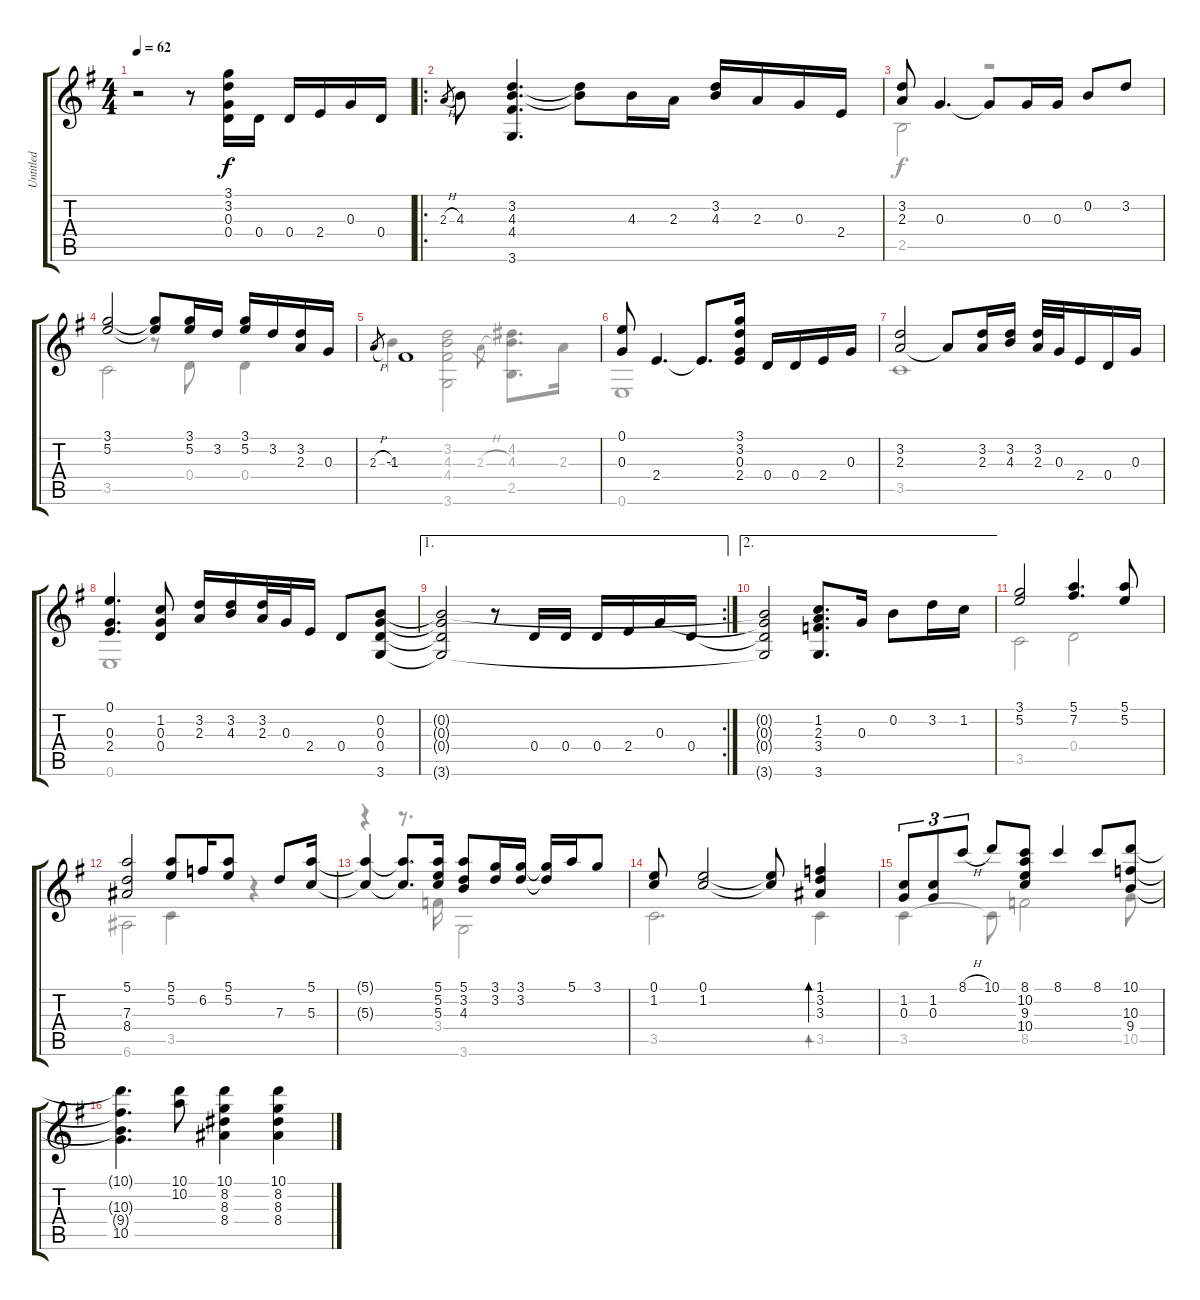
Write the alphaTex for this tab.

\track ("Untitled" "Untitled") {instrument acousticguitarnylon}
\staff {score tabs}
\tuning (E4 B3 G3 D3 A2 E2) {hide}
\voice
\ts (4 4)
\tempo 62
\clef g2
\ks g
r.2{dy f instrument acousticguitarnylon} r.8 (3.1 3.2 0.3 0.4).16 0.4.16 0.4.16 2.4.16 0.3.16 0.4.16 |
\ro
2.3{h}.8{gr} 4.3.8 (3.2 4.3 4.4 3.6).4{d} (3.2{t} 4.3{t}).8 4.3.16 2.3.16 (3.2 4.3).16 2.3.16 0.3.16 2.4.16 |
(3.2 2.3).8 0.3.4{d} 0.3{t}.8 0.3.16 0.3.16 0.2.8 3.2.8 |
(3.1 5.2).2 (3.1{t} 5.2{t}).8 (3.1 5.2).16 3.2.16 (3.1 5.2).16 3.2.16 (3.2 2.3).16 0.3.16 |
2.3{h}.8{gr} -1.3.1 |
(0.1 0.3).8 2.4.4{d} 2.4{t}.8{d} (3.1 3.2 0.3 2.4).16 0.4.16 0.4.16 2.4.16 0.3.16 |
(3.2 2.3).2 2.3{t}.8 (3.2 2.3).16 (3.2 4.3).16 (3.2 2.3).32 0.3.32 2.4.16 0.4.16 0.3.16 |
(0.1 0.3 2.4).4{d} (1.2 0.3 0.4).8 (3.2 2.3).16 (3.2 4.3).16 (3.2 2.3).32 0.3.32 2.4.16 0.4.8 (0.2 0.3 0.4 3.6).8 |
\ae 1
\rc 2
(0.2{t} 0.3{t} 0.4{t} 3.6{t}).2 r.8 0.4.16 0.4.16 0.4.16 2.4.16 0.3.16 0.4.16 |
\ae 2
(0.2{t} 0.3{t} 0.4{t} 3.6{t}).2 (1.2 2.3 3.4 3.6).8{d} 0.3.16 0.2.8 3.2.16 1.2.16 |
(3.1 5.2).2 (5.1 7.2).4{d} (5.1 5.2).8 |
(5.1 7.3 8.4).2 (5.1 5.2).8 6.2.16 (5.1 5.2).8 7.3.8 (5.1 5.3).16 |
(5.1{t} 5.3{t}).4 (5.1{t} 5.3{t}).8{d} (5.1 5.2 5.3).16 (5.1 3.2 4.3).8 (3.1 3.2).16 (3.1 3.2).16 (3.1{t} 3.2{t}).16 5.1.16 3.1.8 |
(0.1 1.2).8 (0.1 1.2).2 (0.1{t} 1.2{t}).8 (1.1 3.2 3.3).4{bd 30} |
(1.2 0.3).8{tu (3 2)} (1.2 0.3).8{tu (3 2)} 8.1{h}.8{tu (3 2)} 10.1.8 (8.1 10.2 9.3 10.4).8 8.1.4 8.1.8 (10.1 10.3 9.4).8 |
(10.1{t} 10.3{t} 9.4{t} 10.5).4{d} (10.1 10.2).8 (10.1 8.2 8.3 8.4).4 (10.1 8.2 8.3 8.4).4
\voice
\clef g2
\ottava regular
\simile none
\ks g
|
|
2.5.2 r.2 |
3.5.2 r.8 0.4.8 0.4.4 |
4.3.4 (3.2 4.3 4.4 3.6).2 2.3{h}.8{gr} (4.2 4.3 2.5).8{d} 2.3.16 |
0.6.1 |
3.5.1 |
0.6.1 |
|
|
3.5.2 0.4.2 |
6.6.2 3.5.4 r.4 |
r.4 r.8{d} 3.4.16 3.6.2 |
3.5.2{d} 3.5.4{bd 30} |
3.5.4 3.5{t}.8 8.5.2 10.5.8 |
